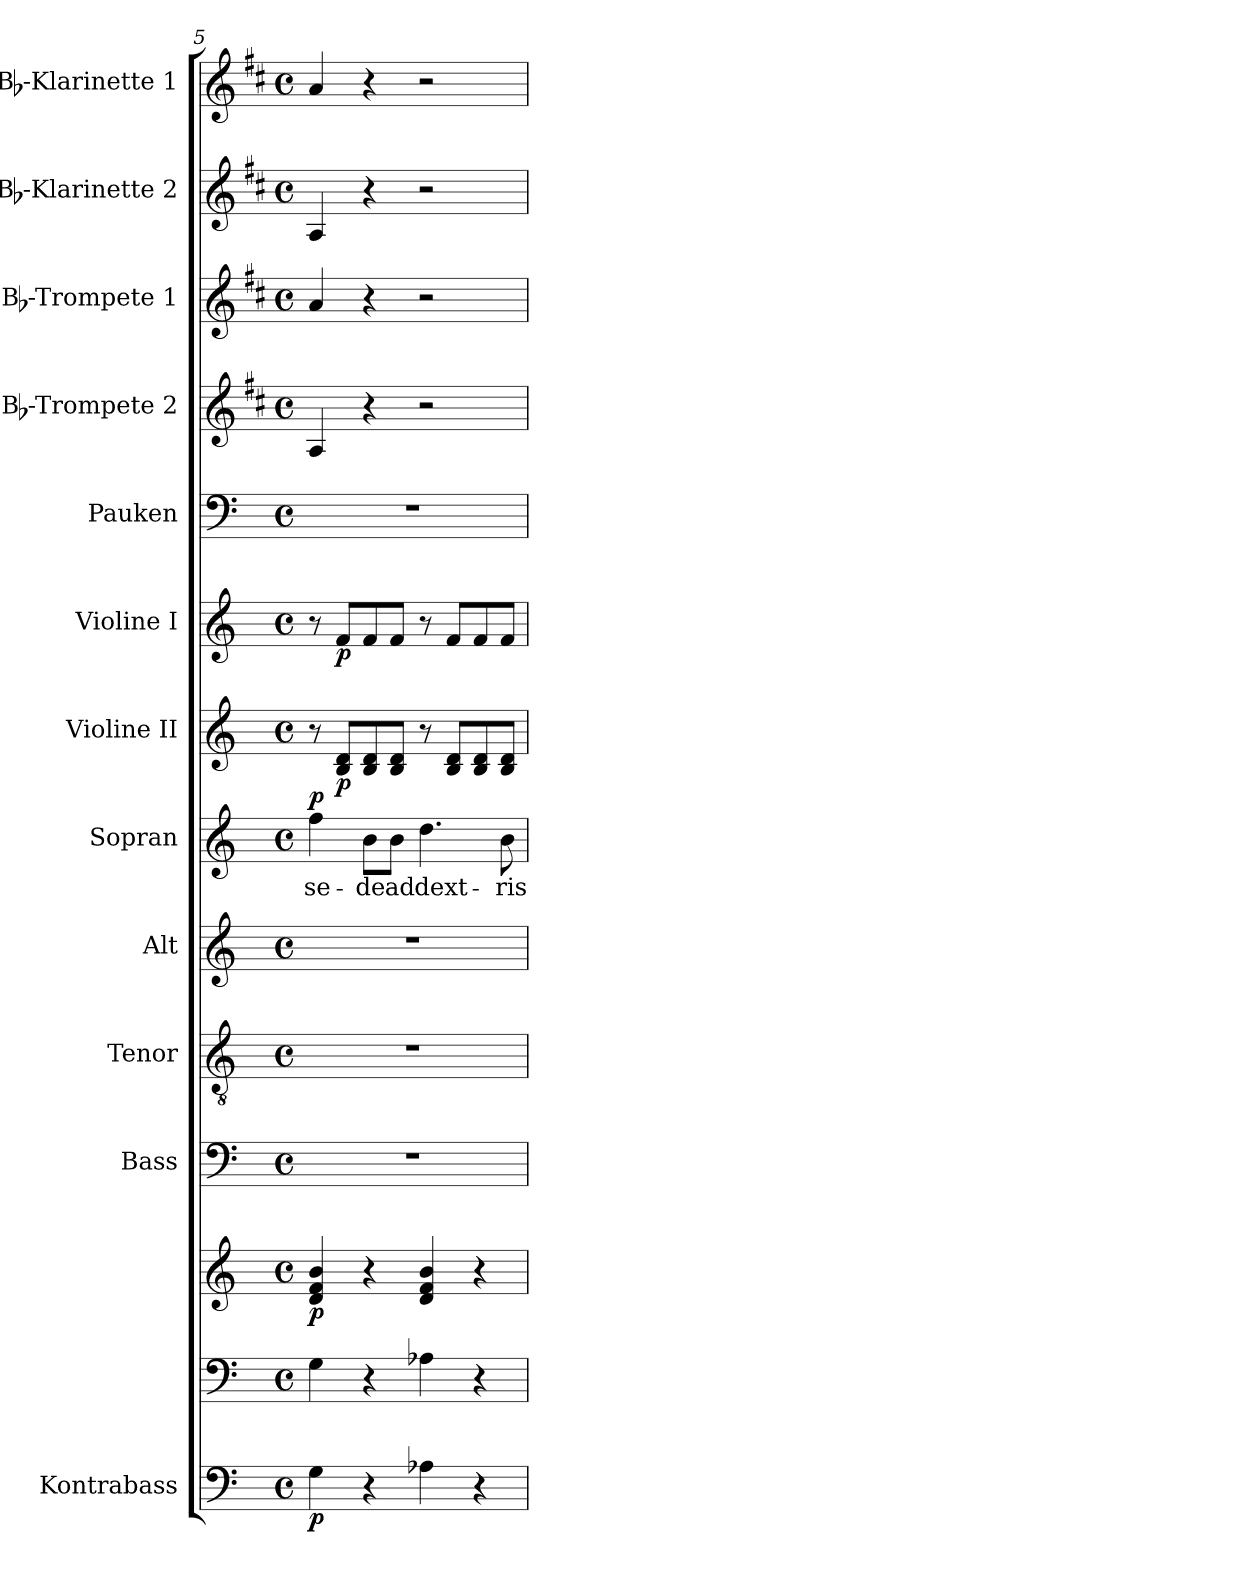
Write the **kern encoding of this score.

**kern	**dynam	**kern	**kern	**dynam	**kern	**kern	**kern	**kern	**text	**dynam	**kern	**dynam	**kern	**dynam	**kern	**kern	**kern	**kern	**kern
*part13	*part13	*part12	*part12	*part12	*part11	*part10	*part9	*part8	*part8	*part8	*part7	*part7	*part6	*part6	*part5	*part4	*part3	*part2	*part1
*staff14	*staff14	*staff13	*staff12	*staff12/13	*staff11	*staff10	*staff9	*staff8	*staff8	*staff8	*staff7	*staff7	*staff6	*staff6	*staff5	*staff4	*staff3	*staff2	*staff1
*I"Kontrabass	*	*	*	*	*I"Bass	*I"Tenor	*I"Alt	*I"Sopran	*	*	*I"Violine II	*	*I"Violine I	*	*I"Pauken	*I"Bb-Trompete 2	*I"Bb-Trompete 1	*I"Bb-Klarinette 2	*I"Bb-Klarinette 1
*I'Kb.	*	*	*	*	*I'B.	*I'T.	*I'A.	*I'S.	*	*	*I'Vl. II	*	*I'Vl. I	*	*I'Pk.	*I'Bb Trp. 2	*I'Bb Trp. 1	*I'Bb Kl. 2	*I'Bb Kl. 1
*clefF4	*	*clefF4	*clefG2	*	*clefF4	*clefGv2	*clefG2	*clefG2	*	*	*clefG2	*	*clefG2	*	*clefF4	*clefG2	*clefG2	*clefG2	*clefG2
*ITrd7c12	*	*	*	*	*	*	*	*	*	*	*	*	*	*	*	*ITrd1c2	*ITrd1c2	*ITrd1c2	*ITrd1c2
*k[]	*	*k[]	*k[]	*	*k[]	*k[]	*k[]	*k[]	*	*	*k[]	*	*k[]	*	*k[]	*k[]	*k[]	*k[]	*k[]
*C:	*	*C:	*C:	*	*C:	*C:	*C:	*C:	*	*	*C:	*	*C:	*	*C:	*C:	*C:	*C:	*C:
*M4/4	*	*M4/4	*M4/4	*	*M4/4	*M4/4	*M4/4	*M4/4	*	*	*M4/4	*	*M4/4	*	*M4/4	*M4/4	*M4/4	*M4/4	*M4/4
*met(c)	*	*met(c)	*met(c)	*	*met(c)	*met(c)	*met(c)	*met(c)	*	*	*met(c)	*	*met(c)	*	*met(c)	*met(c)	*met(c)	*met(c)	*met(c)
=5	=5	=5	=5	=5	=5	=5	=5	=5	=5	=5	=5	=5	=5	=5	=5	=5	=5	=5	=5
!	!LO:DY:b	!	!	!LO:DY:b	!	!	!	!	!LO:LY:b	!LO:DY:a	!	!	!	!	!	!	!	!	!
4GG\	p	4G\	4d/ 4f/ 4b/	p	1r	1r	1r	4ff\	se-	p	8r	.	8r	.	1r	4G/	4g/	4G/	4g/
!	!	!	!	!	!	!	!	!	!	!	!	!LO:DY:b	!	!LO:DY:b	!	!	!	!	!
.	.	.	.	.	.	.	.	.	.	.	8B/ 8d/L	p	8f/L	p	.	.	.	.	.
!	!	!	!	!	!	!	!	!	!LO:LY:b	!	!	!	!	!	!	!	!	!	!
4r	.	4r	4r	.	.	.	.	8b\L	-de	.	8B/ 8d/	.	8f/	.	.	4r	4r	4r	4r
!	!	!	!	!	!	!	!	!	!LO:LY:b	!	!	!	!	!	!	!	!	!	!
.	.	.	.	.	.	.	.	8b\J	ad	.	8B/ 8d/J	.	8f/J	.	.	.	.	.	.
!	!	!	!	!	!	!	!	!	!LO:LY:b	!	!	!	!	!	!	!	!	!	!
4AA-X\	.	4A-X\	4d/ 4f/ 4b/	.	.	.	.	4.dd\	dext-	.	8r	.	8r	.	.	2r	2r	2r	2r
.	.	.	.	.	.	.	.	.	.	.	8B/ 8d/L	.	8f/L	.	.	.	.	.	.
4r	.	4r	4r	.	.	.	.	.	.	.	8B/ 8d/	.	8f/	.	.	.	.	.	.
!	!	!	!	!	!	!	!	!	!LO:LY:b	!	!	!	!	!	!	!	!	!	!
.	.	.	.	.	.	.	.	8b\	-ris	.	8B/ 8d/J	.	8f/J	.	.	.	.	.	.
=	=	=	=	=	=	=	=	=	=	=	=	=	=	=	=	=	=	=	=
*-	*-	*-	*-	*-	*-	*-	*-	*-	*-	*-	*-	*-	*-	*-	*-	*-	*-	*-	*-
